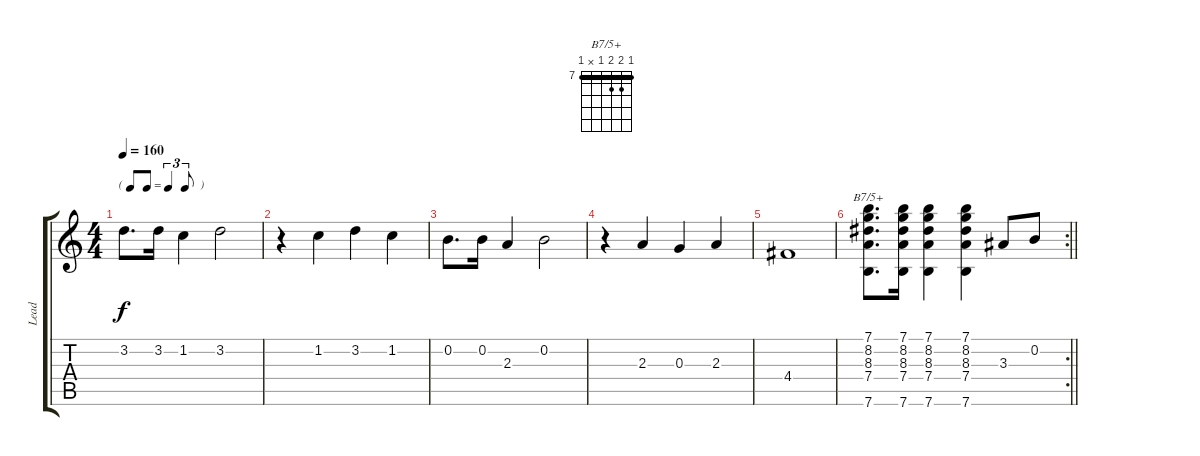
\track ("Lead" "Lead") {instrument acousticguitarsteel}
\staff {score tabs}
\tuning (E4 B3 G3 D3 A2 E2) {hide}
\chord ("B7/5+" 7 8 8 7 x 7) {firstfret 7 barre 7}
\ts (4 4)
\tf triplet8th
\tempo 160
\clef g2
\ks c
3.2.8{d dy f} 3.2.16 1.2.4 3.2.2 |
r.4 1.2.4 3.2.4 1.2.4 |
0.2.8{d} 0.2.16 2.3.4 0.2.2 |
r.4 2.3.4 0.3.4 2.3.4 |
4.4.1 |
\rc 2
\barLineRight lightlight
(7.1 8.2 8.3 7.4 7.6).8{d ch "B7/5+"} (7.1 8.2 8.3 7.4 7.6).16 (7.1 8.2 8.3 7.4 7.6).4 (7.1 8.2 8.3 7.4 7.6).4 3.3.8 0.2.8
